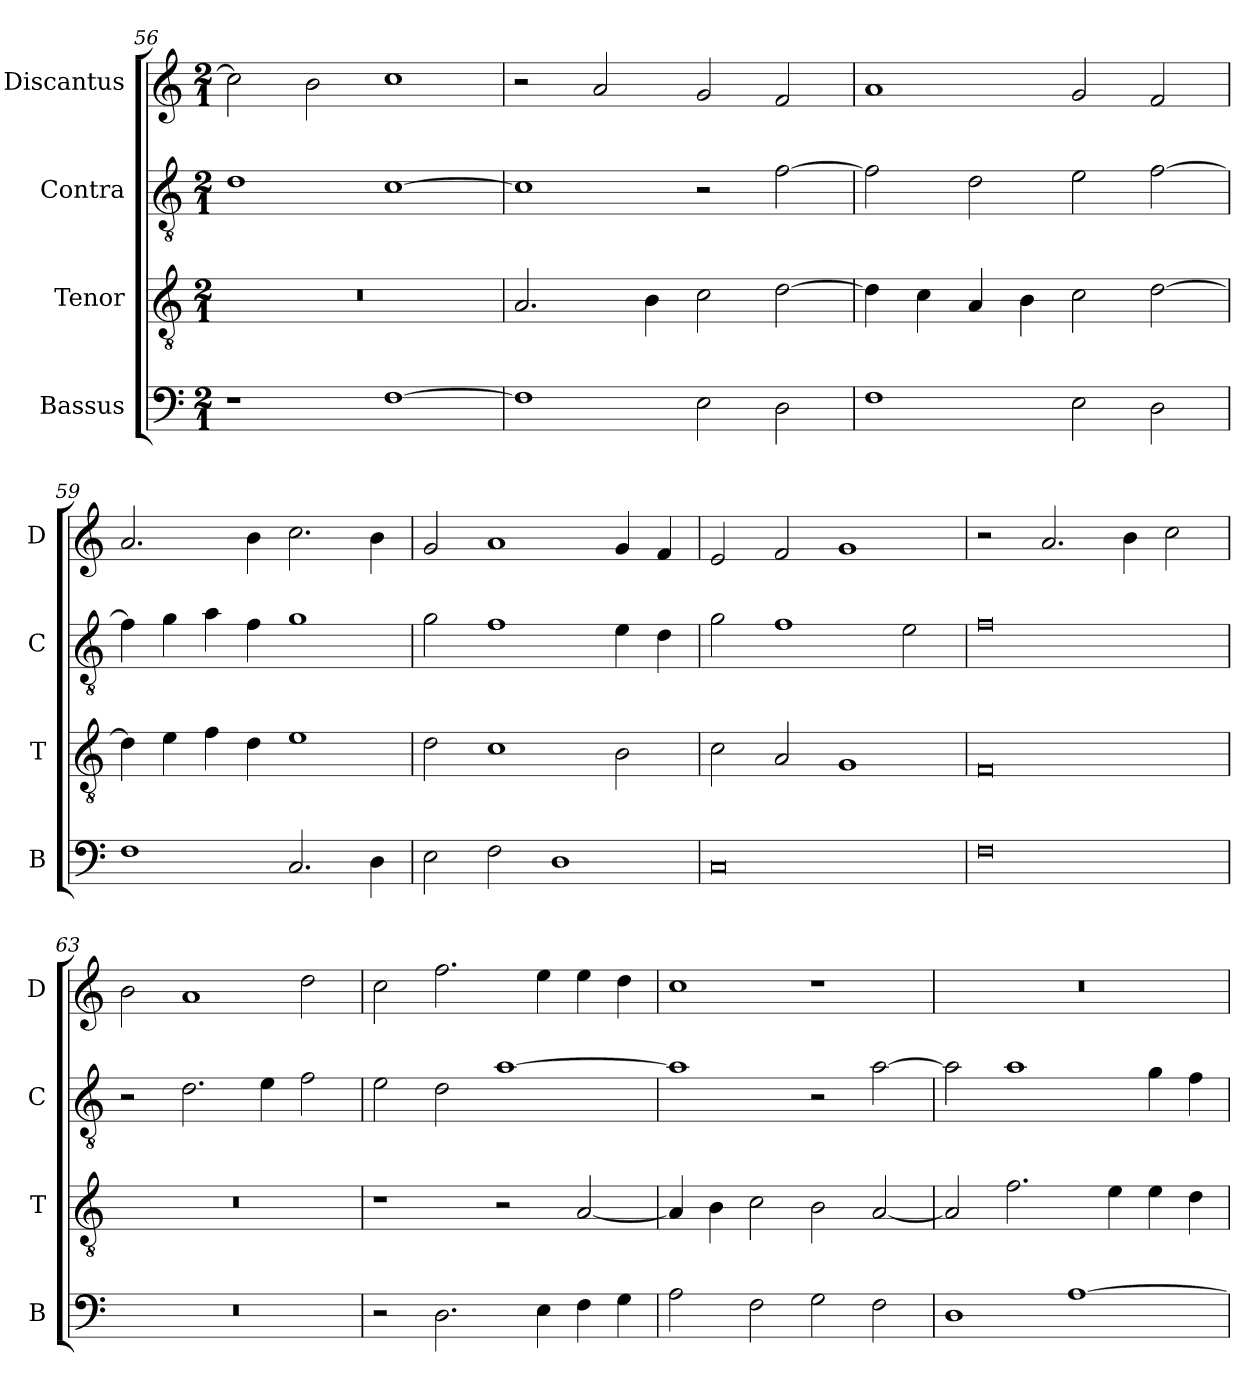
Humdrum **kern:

**kern	**kern	**kern	**kern
*part4	*part3	*part2	*part1
*staff4	*staff3	*staff2	*staff1
*I"Bassus	*I"Tenor	*I"Contra	*I"Discantus
*I'B	*I'T	*I'C	*I'D
*clefF4	*clefGv2	*clefGv2	*clefG2
*k[]	*k[]	*k[]	*k[]
*M2/1	*M2/1	*M2/1	*M2/1
=56	=56	=56	=56
1r	0r	1d	2cc\]
.	.	.	2b\
[1F	.	[1c	1cc
=57	=57	=57	=57
1F]	2.A/	1c]	2r
.	.	.	2a/
.	4B\	.	.
2E\	2c\	2r	2g/
2D\	[2d\	[2f\	2f/
=58	=58	=58	=58
1F	4d\]	2f\]	1a
.	4c\	.	.
.	4A/	2d\	.
.	4B\	.	.
2E\	2c\	2e\	2g/
2D\	[2d\	[2f\	2f/
=59	=59	=59	=59
1F	4d\]	4f\]	2.a/
.	4e\	4g\	.
.	4f\	4a\	.
.	4d\	4f\	4b\
2.C/	1e	1g	2.cc\
4D\	.	.	4b\
=60	=60	=60	=60
2E\	2d\	2g\	2g/
2F\	1c	1f	1a
1D	.	.	.
.	2B\	4e\	4g/
.	.	4d\	4f/
=61	=61	=61	=61
0C	2c\	2g\	2e/
.	2A/	1f	2f/
.	1G	.	1g
.	.	2e\	.
=62	=62	=62	=62
0F	0F	0f	2r
.	.	.	2.a/
.	.	.	4b\
.	.	.	2cc\
=63	=63	=63	=63
0r	0r	2r	2b\
.	.	2.d\	1a
.	.	4e\	.
.	.	2f\	2dd\
=64	=64	=64	=64
2r	1r	2e\	2cc\
2.D\	.	2d\	2.ff\
.	2r	[1a	.
4E\	.	.	4ee\
4F\	[2A/	.	4ee\
4G\	.	.	4dd\
=65	=65	=65	=65
2A\	4A/]	1a]	1cc
.	4B\	.	.
2F\	2c\	.	.
2G\	2B\	2r	1r
2F\	[2A/	[2a\	.
=66	=66	=66	=66
1D	2A/]	2a\]	0r
.	2.f\	1a	.
[1A	.	.	.
.	4e\	.	.
.	4e\	4g\	.
.	4d\	4f\	.
=	=	=	=
*-	*-	*-	*-
